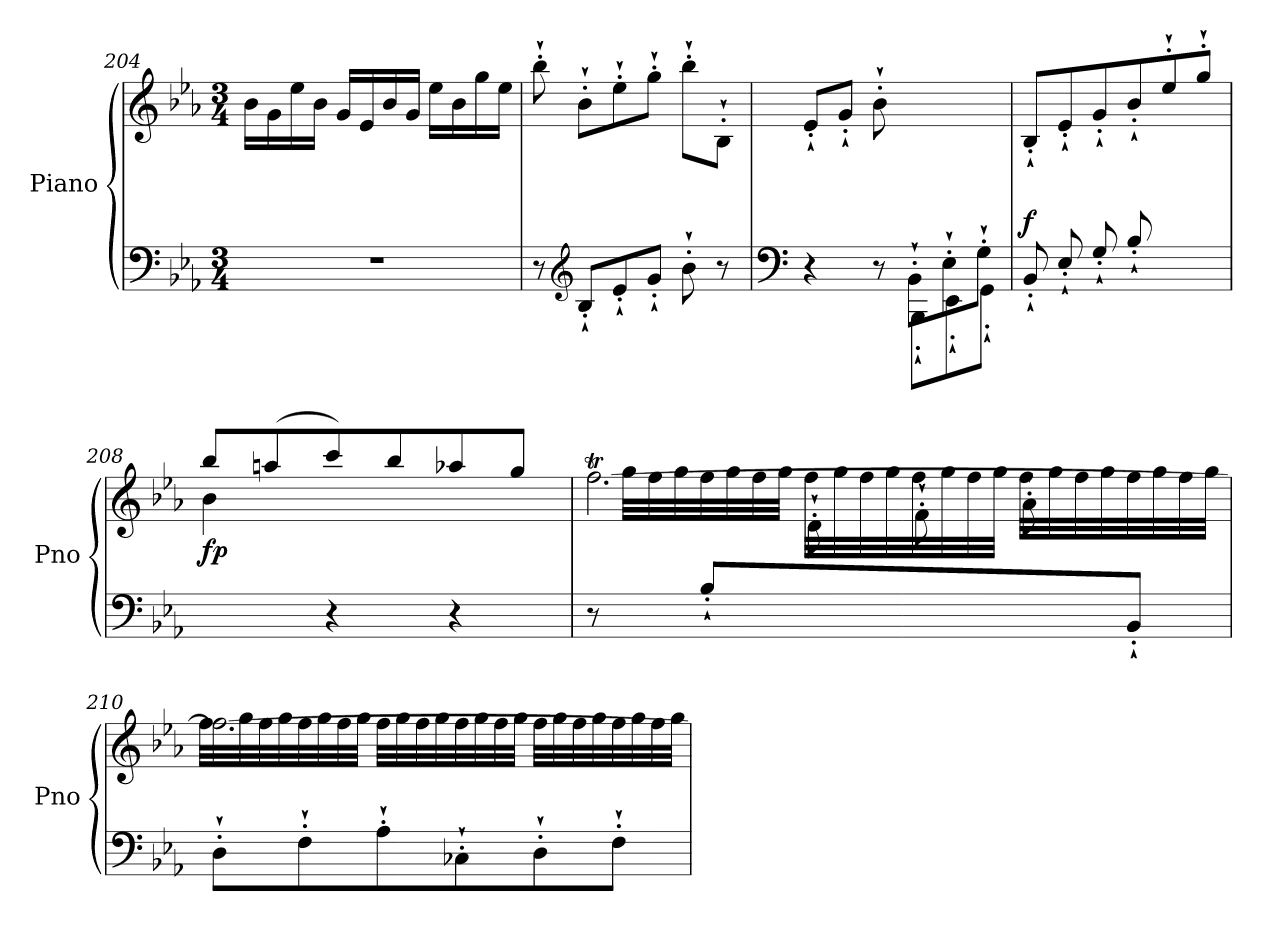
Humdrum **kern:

**kern	**kern	**dynam
*part1	*part1	*part1
*staff2	*staff1	*staff1/2
*I"Piano	*	*
*I'Pno	*	*
*clefF4	*clefG2	*
*k[b-e-a-]	*k[b-e-a-]	*
*M3/4	*M3/4	*
=204	=204	=204
2.r	16b-\LL	.
.	16g\	.
.	16ee-\	.
.	16b-\JJ	.
.	16g/LL	.
.	16e-/	.
.	16b-/	.
.	16g/JJ	.
.	16ee-\LL	.
.	16b-\	.
.	16gg\	.
.	16ee-\JJ	.
=205	=205	=205
8r	8bb-'`\	.
*clefG2	*	*
8B-'`/L	8b-'`\L	.
8e-'`/	8ee-'`\	.
8g'`/J	8gg'`\J	.
8b-'`\	8bb-'`\L	.
8r	8B-'`\J	.
!!LO:LB:g=z
=206	=206	=206
*clefF4	*	*
*^	*	*
!	!	!	!LO:DY:b
4.ryy	4r	8e-'`/L	other-dynamics
.	.	8g'`/J	.
.	8r	8b-'`\	.
8BB-'`\L	8BBB-'`\L	4.ryy	.
8E-'`\	8EE-'`\	.	.
8G'`\J	8GG'`\J	.	.
=207	=207	=207	=207
*	*	*^	*
!	!	!	!	!LO:DY:b
*v	*v	*	*	*
8BB-'`/L	8B-'`/L	2ryy	f
8E-'`/	8e-'`/	.	.
8G'`/	8g'`/	.	.
8B-'`/	8b-'`/	.	.
4ryy	8ee-'`/	8e-'`\	.
.	8gg'`/J	8g'`\J	.
=208	=208	=208	=208
!	!	!	!LO:DY:b
4ryy	8bb-/L	4b-\	fp
.	(>8aan/	.	.
4r	8ccc/)	2ryy	.
.	8bb-/	.	.
4r	8aa-X/	.	.
.	8gg/J	.	.
=209	=209	=209	=209
*	*	*^	*
!	!	!	!	!LO:DY:b
8r	[2.ffT\	32ryy	4ryy	other-dynamics
.	.	32ggLLL	.	.
.	.	32ff	.	.
.	.	32gg	.	.
8B-'`/L	.	32ff	.	.
.	.	32gg	.	.
.	.	32ff	.	.
.	.	32ggJJJ	.	.
4.ryy	.	32ffLLL	8d'`\	.
.	.	32gg	.	.
.	.	32ff	.	.
.	.	32gg	.	.
.	.	32ff	8f'`\	.
.	.	32gg	.	.
.	.	32ff	.	.
.	.	32ggJJJ	.	.
.	.	32ffLLL	8a-'`\	.
.	.	32gg	.	.
.	.	32ff	.	.
.	.	32gg	.	.
8BB-'`/J	.	32ff	8ryy	.
.	.	32gg	.	.
.	.	32ff	.	.
.	.	32ggJJJ	.	.
*	*	*v	*v	*
!!LO:PB:g=z
=210	=210	=210	=210
8D'`\L	2.ff\_	32ffLLL	.
.	.	32gg	.
.	.	32ff	.
.	.	32gg	.
8F'`\	.	32ff	.
.	.	32gg	.
.	.	32ff	.
.	.	32ggJJJ	.
8A-'`\	.	32ffLLL	.
.	.	32gg	.
.	.	32ff	.
.	.	32gg	.
8C-X'`\	.	32ff	.
.	.	32gg	.
.	.	32ff	.
.	.	32ggJJJ	.
8D'`\	.	32ffLLL	.
.	.	32gg	.
.	.	32ff	.
.	.	32gg	.
8F'`\J	.	32ff	.
.	.	32gg	.
.	.	32ff	.
.	.	32ggJJJ	.
*	*v	*v	*
=	=	=
*-	*-	*-
